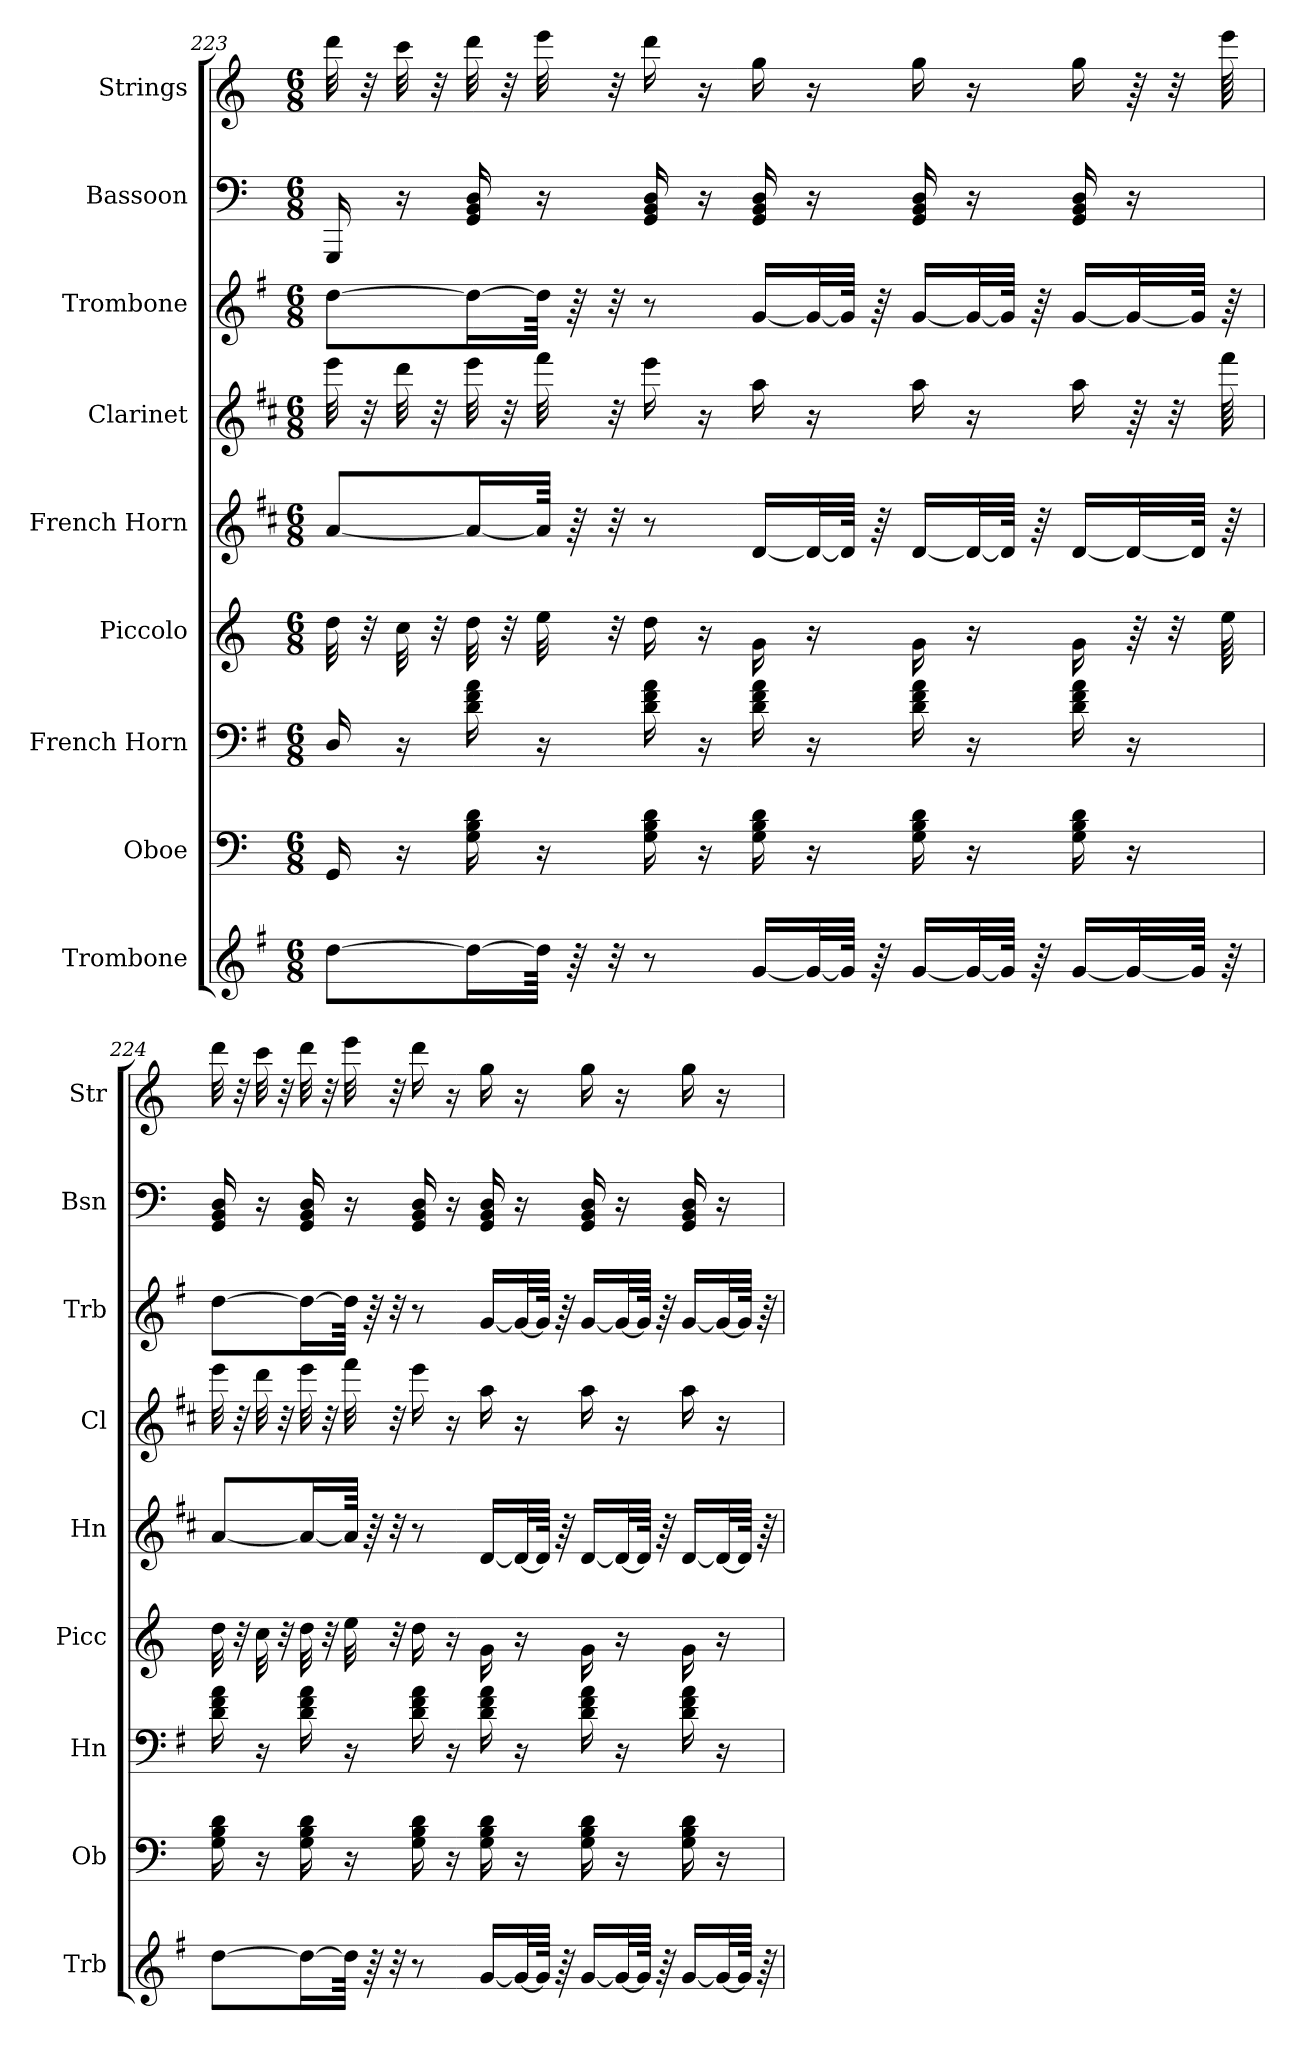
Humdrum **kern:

**kern	**kern	**kern	**kern	**kern	**kern	**kern	**kern	**kern
*part9	*part8	*part7	*part6	*part5	*part4	*part3	*part2	*part1
*staff9	*staff8	*staff7	*staff6	*staff5	*staff4	*staff3	*staff2	*staff1
*I"Trombone	*I"Oboe	*I"French Horn	*I"Piccolo	*I"French Horn	*I"Clarinet	*I"Trombone	*I"Bassoon	*I"Strings
*I'Trb	*I'Ob	*I'Hn	*I'Picc	*I'Hn	*I'Cl	*I'Trb	*I'Bsn	*I'Str
!!LO:PB:g=z
*clefG2	*clefF4	*clefF4	*clefG2	*clefG2	*clefG2	*clefG2	*clefF4	*clefG2
*	*	*ITrd4c7	*ITrd-7c-12	*ITrd4c7	*ITrd1c2	*	*	*
*k[f#]	*k[]	*k[]	*k[]	*k[f#]	*k[]	*k[f#]	*k[]	*k[]
*M6/8	*M6/8	*M6/8	*M6/8	*M6/8	*M6/8	*M6/8	*M6/8	*M6/8
=223	=223	=223	=223	=223	=223	=223	=223	=223
[8dd\L	16GG/	16GG/	32ddd\	[8d/L	32ddd\	[8dd\L	16GGG/	32ddd\
.	.	.	32r	.	32r	.	.	32r
.	16r	16r	32ccc\	.	32ccc\	.	16r	32ccc\
.	.	.	32r	.	32r	.	.	32r
16dd\L_	16G\ 16B\ 16d\	16G\ 16B\ 16d\	32ddd\	16d/L_	32ddd\	16dd\L_	16GG/ 16BB/ 16D/	32ddd\
.	.	.	32r	.	32r	.	.	32r
64dd\JJkk]	16r	16r	32eee\	64d/JJkk]	32eee\	64dd\JJkk]	16r	32eee\
64r	.	.	.	64r	.	64r	.	.
32r	.	.	32r	32r	32r	32r	.	32r
8r	16G\ 16B\ 16d\	16G\ 16B\ 16d\	16ddd\	8r	16ddd\	8r	16GG/ 16BB/ 16D/	16ddd\
.	16r	16r	16r	.	16r	.	16r	16r
[16g/LL	16G\ 16B\ 16d\	16G\ 16B\ 16d\	16gg\	[16G/LL	16gg\	[16g/LL	16GG/ 16BB/ 16D/	16gg\
32g/L_	16r	16r	16r	32G/L_	16r	32g/L_	16r	16r
64g/JJJk]	.	.	.	64G/JJJk]	.	64g/JJJk]	.	.
64r	.	.	.	64r	.	64r	.	.
[16g/LL	16G\ 16B\ 16d\	16G\ 16B\ 16d\	16gg\	[16G/LL	16gg\	[16g/LL	16GG/ 16BB/ 16D/	16gg\
32g/L_	16r	16r	16r	32G/L_	16r	32g/L_	16r	16r
64g/JJJk]	.	.	.	64G/JJJk]	.	64g/JJJk]	.	.
64r	.	.	.	64r	.	64r	.	.
[16g/LL	16G\ 16B\ 16d\	16G\ 16B\ 16d\	16gg\	[16G/LL	16gg\	[16g/LL	16GG/ 16BB/ 16D/	16gg\
32g/L_	16r	16r	64r	32G/L_	64r	32g/L_	16r	64r
.	.	.	32r	.	32r	.	.	32r
64g/JJJk]	.	.	.	64G/JJJk]	.	64g/JJJk]	.	.
64r	.	.	64eee\	64r	64eee\	64r	.	64eee\
!!LO:PB:g=z
=224	=224	=224	=224	=224	=224	=224	=224	=224
[8dd\L	16G\ 16B\ 16d\	16G\ 16B\ 16d\	32ddd\	[8d/L	32ddd\	[8dd\L	16GG/ 16BB/ 16D/	32ddd\
.	.	.	32r	.	32r	.	.	32r
.	16r	16r	32ccc\	.	32ccc\	.	16r	32ccc\
.	.	.	32r	.	32r	.	.	32r
16dd\L_	16G\ 16B\ 16d\	16G\ 16B\ 16d\	32ddd\	16d/L_	32ddd\	16dd\L_	16GG/ 16BB/ 16D/	32ddd\
.	.	.	32r	.	32r	.	.	32r
64dd\JJkk]	16r	16r	32eee\	64d/JJkk]	32eee\	64dd\JJkk]	16r	32eee\
64r	.	.	.	64r	.	64r	.	.
32r	.	.	32r	32r	32r	32r	.	32r
8r	16G\ 16B\ 16d\	16G\ 16B\ 16d\	16ddd\	8r	16ddd\	8r	16GG/ 16BB/ 16D/	16ddd\
.	16r	16r	16r	.	16r	.	16r	16r
[16g/LL	16G\ 16B\ 16d\	16G\ 16B\ 16d\	16gg\	[16G/LL	16gg\	[16g/LL	16GG/ 16BB/ 16D/	16gg\
32g/L_	16r	16r	16r	32G/L_	16r	32g/L_	16r	16r
64g/JJJk]	.	.	.	64G/JJJk]	.	64g/JJJk]	.	.
64r	.	.	.	64r	.	64r	.	.
[16g/LL	16G\ 16B\ 16d\	16G\ 16B\ 16d\	16gg\	[16G/LL	16gg\	[16g/LL	16GG/ 16BB/ 16D/	16gg\
32g/L_	16r	16r	16r	32G/L_	16r	32g/L_	16r	16r
64g/JJJk]	.	.	.	64G/JJJk]	.	64g/JJJk]	.	.
64r	.	.	.	64r	.	64r	.	.
[16g/LL	16G\ 16B\ 16d\	16G\ 16B\ 16d\	16gg\	[16G/LL	16gg\	[16g/LL	16GG/ 16BB/ 16D/	16gg\
32g/L_	16r	16r	16r	32G/L_	16r	32g/L_	16r	16r
64g/JJJk]	.	.	.	64G/JJJk]	.	64g/JJJk]	.	.
64r	.	.	.	64r	.	64r	.	.
=	=	=	=	=	=	=	=	=
*-	*-	*-	*-	*-	*-	*-	*-	*-
